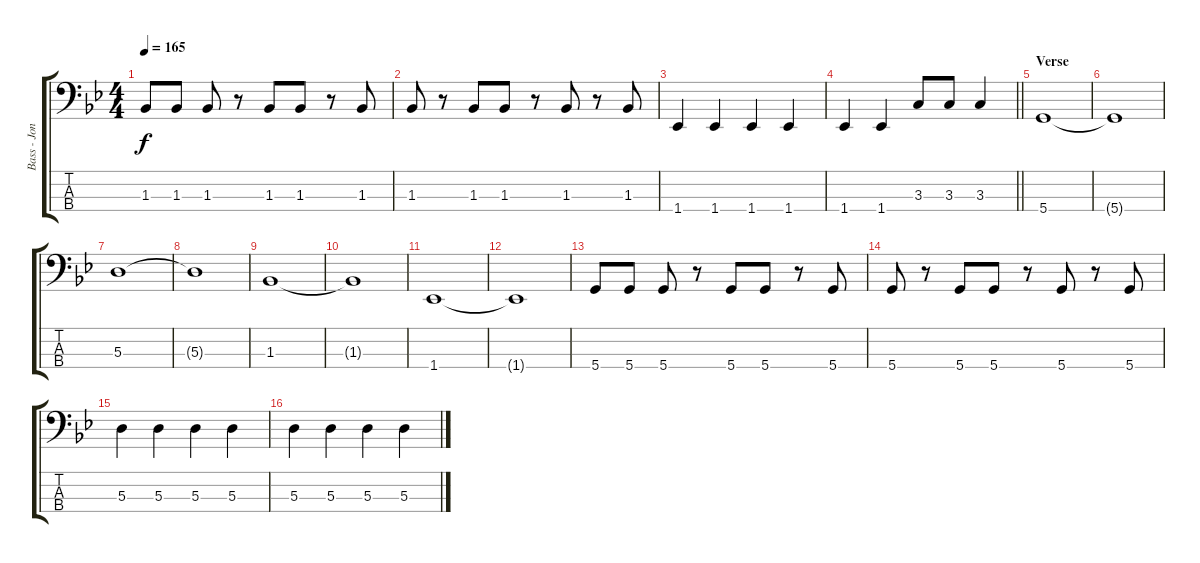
\track ("Bass - Jon" "Bass - Jon") {instrument electricbassfinger}
\staff {score tabs}
\tuning (G2 D2 A1 D1) {hide}
\ts (4 4)
\tempo 165
\clef f4
\ks gminor
1.3.8{dy f} 1.3.8 1.3.8 r.8 1.3.8 1.3.8 r.8 1.3.8 |
1.3.8 r.8 1.3.8 1.3.8 r.8 1.3.8 r.8 1.3.8 |
1.4.4 1.4.4 1.4.4 1.4.4 |
\barLineRight lightlight
1.4.4 1.4.4 3.3.8 3.3.8 3.3.4 |
\section ("" "Verse")
5.4.1 |
5.4{t}.1 |
5.3.1 |
5.3{t}.1 |
1.3.1 |
1.3{t}.1 |
1.4.1 |
1.4{t}.1 |
5.4.8 5.4.8 5.4.8 r.8 5.4.8 5.4.8 r.8 5.4.8 |
5.4.8 r.8 5.4.8 5.4.8 r.8 5.4.8 r.8 5.4.8 |
5.3.4 5.3.4 5.3.4 5.3.4 |
5.3.4 5.3.4 5.3.4 5.3.4
